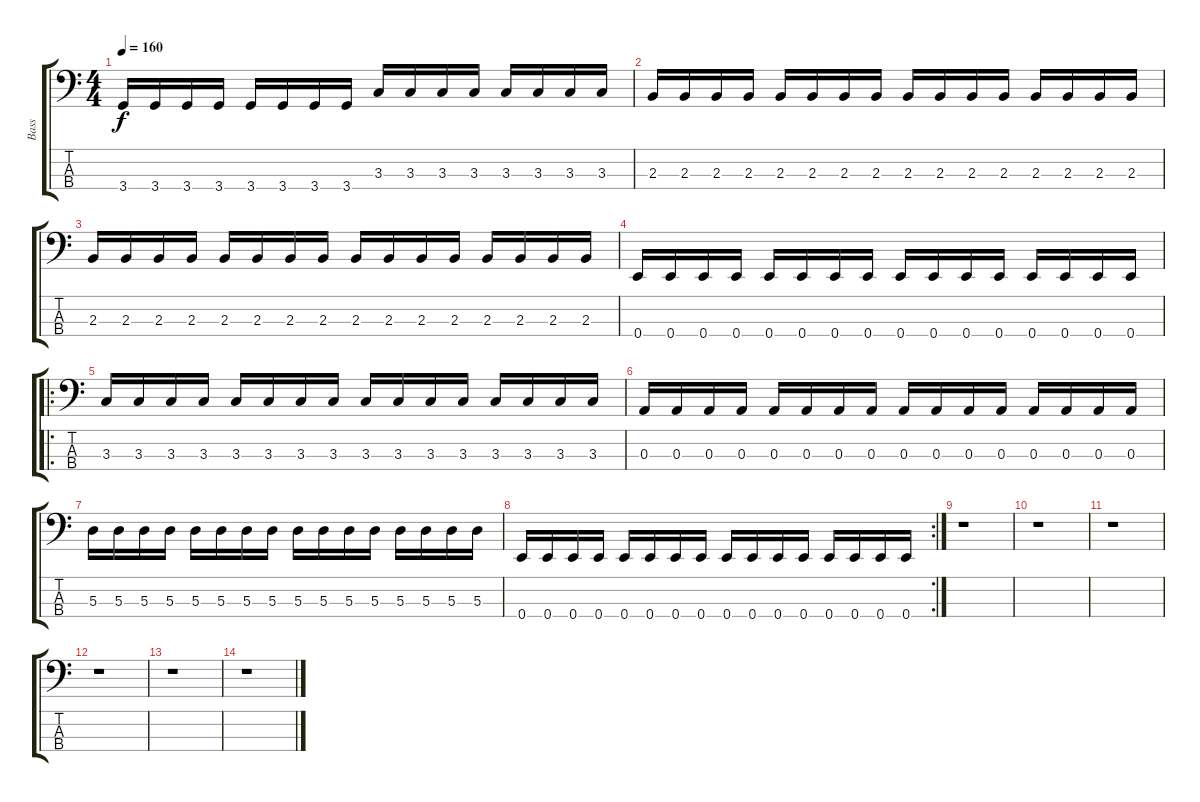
\track ("Bass" "Bass") {instrument electricbasspick}
\staff {score tabs}
\tuning (G2 D2 A1 E1) {hide}
\ts (4 4)
\tempo 160
\clef f4
\ks c
3.4.16{dy f} 3.4.16 3.4.16 3.4.16 3.4.16 3.4.16 3.4.16 3.4.16 3.3.16 3.3.16 3.3.16 3.3.16 3.3.16 3.3.16 3.3.16 3.3.16 |
2.3.16 2.3.16 2.3.16 2.3.16 2.3.16 2.3.16 2.3.16 2.3.16 2.3.16 2.3.16 2.3.16 2.3.16 2.3.16 2.3.16 2.3.16 2.3.16 |
2.3.16 2.3.16 2.3.16 2.3.16 2.3.16 2.3.16 2.3.16 2.3.16 2.3.16 2.3.16 2.3.16 2.3.16 2.3.16 2.3.16 2.3.16 2.3.16 |
0.4.16 0.4.16 0.4.16 0.4.16 0.4.16 0.4.16 0.4.16 0.4.16 0.4.16 0.4.16 0.4.16 0.4.16 0.4.16 0.4.16 0.4.16 0.4.16 |
\ro
3.3.16 3.3.16 3.3.16 3.3.16 3.3.16 3.3.16 3.3.16 3.3.16 3.3.16 3.3.16 3.3.16 3.3.16 3.3.16 3.3.16 3.3.16 3.3.16 |
0.3.16 0.3.16 0.3.16 0.3.16 0.3.16 0.3.16 0.3.16 0.3.16 0.3.16 0.3.16 0.3.16 0.3.16 0.3.16 0.3.16 0.3.16 0.3.16 |
5.3.16 5.3.16 5.3.16 5.3.16 5.3.16 5.3.16 5.3.16 5.3.16 5.3.16 5.3.16 5.3.16 5.3.16 5.3.16 5.3.16 5.3.16 5.3.16 |
\rc 2
0.4.16 0.4.16 0.4.16 0.4.16 0.4.16 0.4.16 0.4.16 0.4.16 0.4.16 0.4.16 0.4.16 0.4.16 0.4.16 0.4.16 0.4.16 0.4.16 |
r.1 |
r.1 |
r.1 |
r.1 |
r.1 |
r.1
